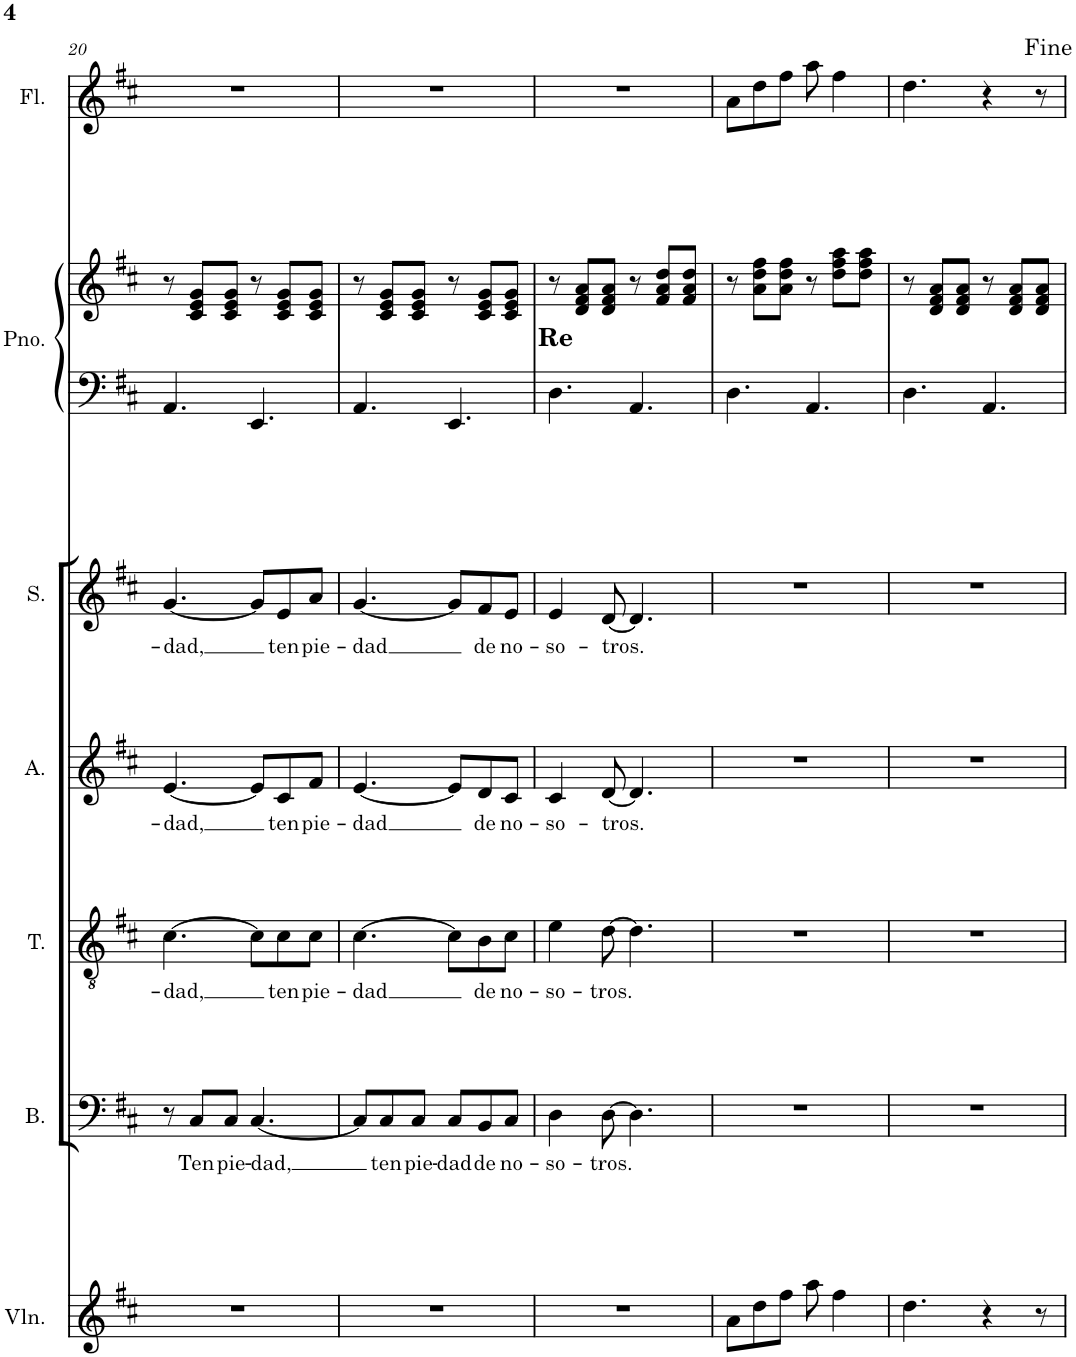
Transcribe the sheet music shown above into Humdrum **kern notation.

**kern	**kern	**text	**kern	**text	**kern	**text	**kern	**text	**kern	**kern	**harte	**kern
*part7	*part6	*part6	*part5	*part5	*part4	*part4	*part3	*part3	*part2	*part2	*part2	*part1
*staff8	*staff7	*staff7	*staff6	*staff6	*staff5	*staff5	*staff4	*staff4	*staff3	*staff2	*	*staff1
*I"Violín	*I"Bajo	*	*I"Tenor	*	*I"Alto	*	*I"Soprano	*	*I"Piano	*	*	*I"Flauta
*I'Vln.	*I'B.	*	*I'T.	*	*I'A.	*	*I'S.	*	*I'Pno.	*	*	*I'Fl.
!!LO:PB:g=z
*clefG2	*clefF4	*	*clefGv2	*	*clefG2	*	*clefG2	*	*clefF4	*clefG2	*	*clefG2
*k[f#c#]	*k[f#c#]	*	*k[f#c#]	*	*k[f#c#]	*	*k[f#c#]	*	*k[f#c#]	*k[f#c#]	*	*k[f#c#]
*M6/8	*M6/8	*	*M6/8	*	*M6/8	*	*M6/8	*	*M6/8	*M6/8	*	*M6/8
=20	=20	=20	=20	=20	=20	=20	=20	=20	=20	=20	=20	=20
!	!	!	!	!LO:LY:b	!	!LO:LY:b	!	!LO:LY:b	!	!	!	!
2.r	8r	.	[4.c#\	-dad,	[4.e/	-dad,	[4.g/	-dad,	4.AA/	8r	.	2.r
!	!	!LO:LY:b	!	!	!	!	!	!	!	!	!	!
.	8C#/L	Ten	.	.	.	.	.	.	.	8c#/ 8e/ 8g/L	.	.
!	!	!LO:LY:b	!	!	!	!	!	!	!	!	!	!
.	8C#/J	pie-	.	.	.	.	.	.	.	8c#/ 8e/ 8g/J	.	.
!	!	!LO:LY:b	!	!	!	!	!	!	!	!	!	!
.	[4.C#/	-dad,	8c#\L]	.	8e/L]	.	8g/L]	.	4.EE/	8r	.	.
!	!	!	!	!LO:LY:b	!	!LO:LY:b	!	!LO:LY:b	!	!	!	!
.	.	.	8c#\	ten	8c#/	ten	8e/	ten	.	8c#/ 8e/ 8g/L	.	.
!	!	!	!	!LO:LY:b	!	!LO:LY:b	!	!LO:LY:b	!	!	!	!
.	.	.	8c#\J	pie-	8f#/J	pie-	8a/J	pie-	.	8c#/ 8e/ 8g/J	.	.
=21	=21	=21	=21	=21	=21	=21	=21	=21	=21	=21	=21	=21
!	!	!	!	!LO:LY:b	!	!LO:LY:b	!	!LO:LY:b	!	!	!	!
2.r	8C#/L]	.	[4.c#\	-dad	[4.e/	-dad	[4.g/	-dad	4.AA/	8r	.	2.r
!	!	!LO:LY:b	!	!	!	!	!	!	!	!	!	!
.	8C#/	ten	.	.	.	.	.	.	.	8c#/ 8e/ 8g/L	.	.
!	!	!LO:LY:b	!	!	!	!	!	!	!	!	!	!
.	8C#/J	pie-	.	.	.	.	.	.	.	8c#/ 8e/ 8g/J	.	.
!	!	!LO:LY:b	!	!	!	!	!	!	!	!	!	!
.	8C#/L	-dad	8c#\L]	.	8e/L]	.	8g/L]	.	4.EE/	8r	.	.
!	!	!LO:LY:b	!	!LO:LY:b	!	!LO:LY:b	!	!LO:LY:b	!	!	!	!
.	8BB/	de	8B\	de	8d/	de	8f#/	de	.	8c#/ 8e/ 8g/L	.	.
!	!	!LO:LY:b	!	!LO:LY:b	!	!LO:LY:b	!	!LO:LY:b	!	!	!	!
.	8C#/J	no-	8c#\J	no-	8c#/J	no-	8e/J	no-	.	8c#/ 8e/ 8g/J	.	.
=22	=22	=22	=22	=22	=22	=22	=22	=22	=22	=22	=22	=22
!	!	!LO:LY:b	!	!LO:LY:b	!	!LO:LY:b	!	!LO:LY:b	!	!	!LO:H:kt=Re	!
2.r	4D\	-so-	4e\	-so-	4c#/	-so-	4e/	-so-	4.D\	8r	N	2.r
.	.	.	.	.	.	.	.	.	.	8d/ 8f#/ 8a/L	.	.
!	!	!LO:LY:b	!	!LO:LY:b	!	!LO:LY:b	!	!LO:LY:b	!	!	!	!
.	[8D\	-tros.	[8d\	-tros.	[8d/	-tros.	[8d/	-tros.	.	8d/ 8f#/ 8a/J	.	.
.	4.D\]	.	4.d\]	.	4.d/]	.	4.d/]	.	4.AA/	8r	.	.
.	.	.	.	.	.	.	.	.	.	8f#/ 8a/ 8dd/L	.	.
.	.	.	.	.	.	.	.	.	.	8f#/ 8a/ 8dd/J	.	.
=23	=23	=23	=23	=23	=23	=23	=23	=23	=23	=23	=23	=23
8a\L	2.r	.	2.r	.	2.r	.	2.r	.	4.D\	8r	.	8a\L
8dd\	.	.	.	.	.	.	.	.	.	8a\ 8dd\ 8ff#\L	.	8dd\
8ff#\J	.	.	.	.	.	.	.	.	.	8a\ 8dd\ 8ff#\J	.	8ff#\J
8aa\	.	.	.	.	.	.	.	.	4.AA/	8r	.	8aa\
4ff#\	.	.	.	.	.	.	.	.	.	8dd\ 8ff#\ 8aa\L	.	4ff#\
.	.	.	.	.	.	.	.	.	.	8dd\ 8ff#\ 8aa\J	.	.
=24	=24	=24	=24	=24	=24	=24	=24	=24	=24	=24	=24	=24
4.dd\	2.r	.	2.r	.	2.r	.	2.r	.	4.D\	8r	.	4.dd\
.	.	.	.	.	.	.	.	.	.	8d/ 8f#/ 8a/L	.	.
.	.	.	.	.	.	.	.	.	.	8d/ 8f#/ 8a/J	.	.
4r	.	.	.	.	.	.	.	.	4.AA/	8r	.	4r
.	.	.	.	.	.	.	.	.	.	8d/ 8f#/ 8a/L	.	.
8r	.	.	.	.	.	.	.	.	.	8d/ 8f#/ 8a/J	.	8r
=	=	=	=	=	=	=	=	=	=	=	=	=
*-	*-	*-	*-	*-	*-	*-	*-	*-	*-	*-	*-	*-
